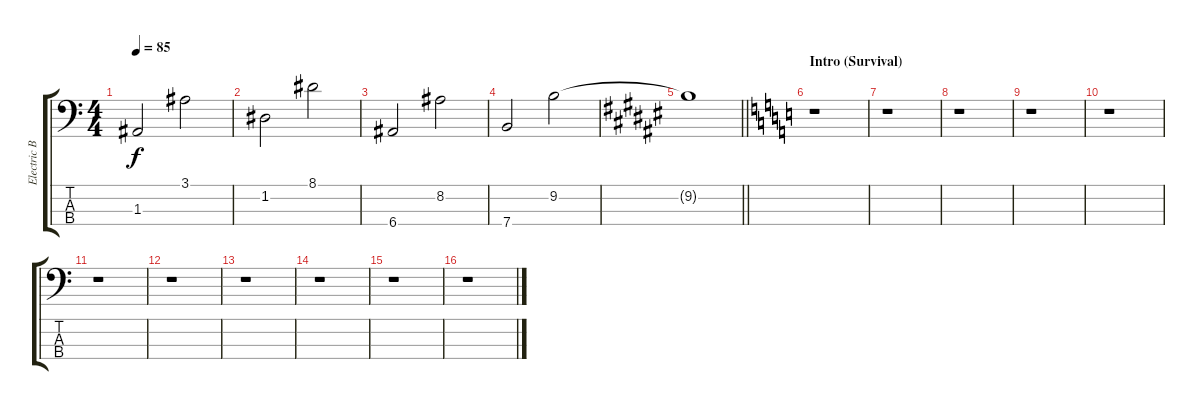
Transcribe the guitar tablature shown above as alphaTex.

\track ("Electric Bass" "Electric B") {instrument electricbassfinger}
\staff {score tabs}
\tuning (G2 D2 A1 E1) {hide}
\ts (4 4)
\tempo 85
\clef f4
\ks c
1.3.2{dy f} 3.1.2 |
1.2.2 8.1.2 |
6.4.2 8.2.2 |
7.4.2 9.2.2 |
\barLineRight lightlight
\ks f#
9.2{t}.1 |
\section ("" "Intro (Survival)")
\ks c
r.1 |
r.1 |
r.1 |
r.1 |
r.1 |
r.1 |
r.1 |
r.1 |
r.1 |
r.1 |
r.1
